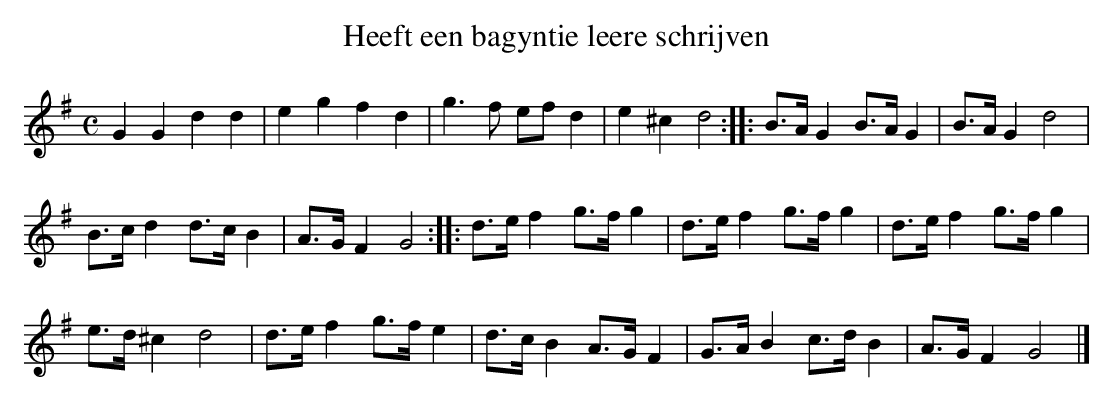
X:1
T:Heeft een bagyntie leere schrijven
M:C
K:Gmaj
G2G2d2d2|e2g2f2d2|g3f efd2|e2^c2d4:||:B>AG2B>AG2|B>AG2d4|
B>cd2d>cB2|A>GF2G4:||:d>ef2g>fg2|d>ef2g>fg2|d>ef2g>fg2|
e>d^c2d4|d>ef2g>fe2|d>cB2A>GF2|G>AB2c>dB2|A>GF2G4|]
